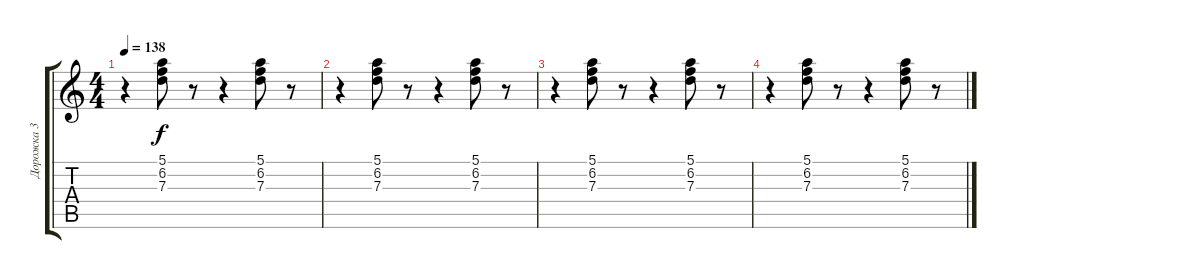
\track ("Дорожка 3" "Дорожка 3") {instrument acousticguitarsteel}
\staff {score tabs}
\tuning (E4 B3 G3 D3 A2 E2) {hide}
\ts (4 4)
\tempo 138
\clef g2
\ks c
r.4{dy f} (5.1 6.2 7.3).8 r.8 r.4 (5.1 6.2 7.3).8 r.8 |
r.4 (5.1 6.2 7.3).8 r.8 r.4 (5.1 6.2 7.3).8 r.8 |
r.4 (5.1 6.2 7.3).8 r.8 r.4 (5.1 6.2 7.3).8 r.8 |
r.4 (5.1 6.2 7.3).8 r.8 r.4 (5.1 6.2 7.3).8 r.8
